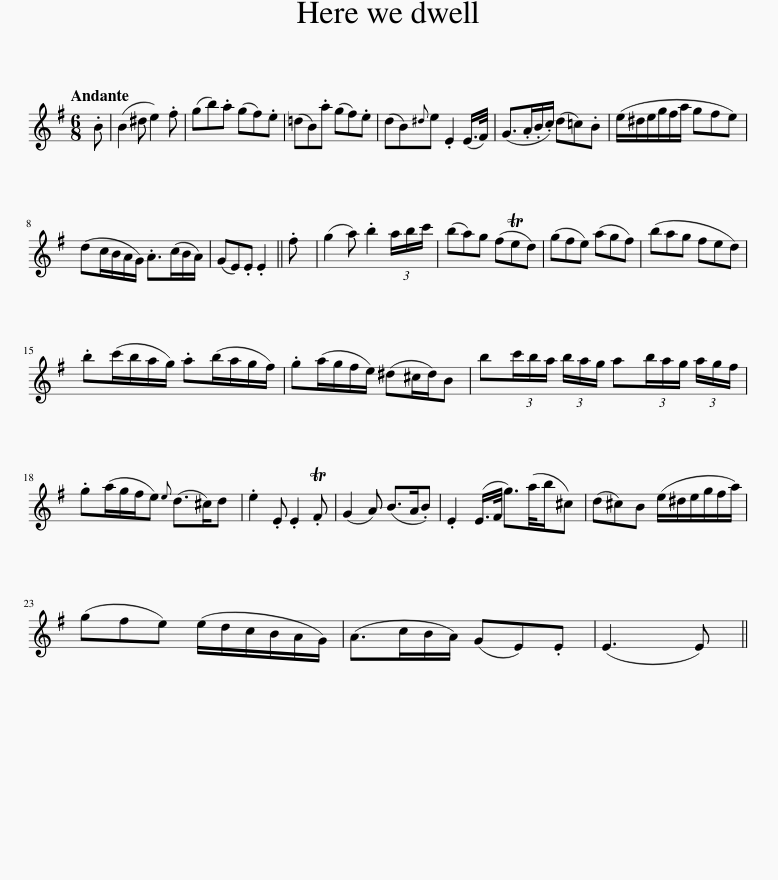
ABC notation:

X:1
L:1/8
Q:1/4=88
M:6/8
I:linebreak $
K:G
V:1 treble
V:1
 .B | (B2 ^d e2) .f | (gb).a (gf).e | (=dB).a (gf).e | (dB){^d}e .E2 (E/>F/) | %5
 (G>.A.B/.c/) (d=c).B | (e/^d/e/g/f/a/ gfe) |$ (dc/B/A/G/) .A>(cB/A/) | (GE).E .E2 || .f | %10
 (g2 a) .b2 (3a/b/c'/ | (ba)g (fTed) | (gfe) (agf) | (bag fed) |$ .b(c'/b/a/g/) .a(b/a/g/f/) | %15
 .g(a/g/f/e/) (^d^c/d/)B | b(3c'/b/a/ (3b/a/g/ a(3b/a/g/ (3a/g/f/ |$ .g(a/g/f/e){e} (d>^c)d | .e2 .E .E2 .TF | (G2 A) (B>A.B) | %20
 .E2 (E/>F/ g3/2)(a/4b/^c) | (d^c)B (e/^d/e/g/f/a/) |$ (gfe) (e/d/c/B/A/G/) | (A>cB/A/) (GE).E | (E3 E) || %25
